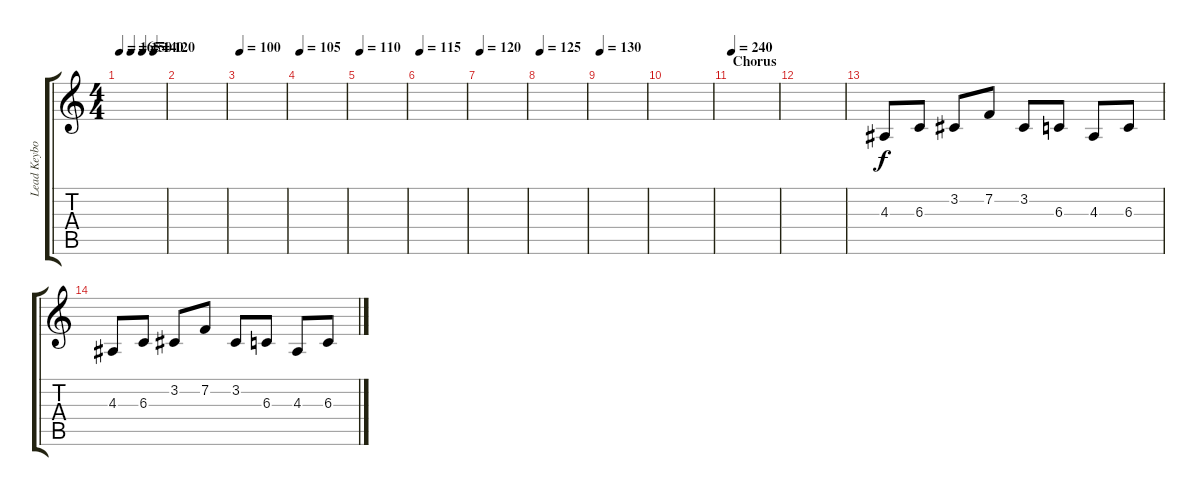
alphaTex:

\track ("Lead Keyboard" "Lead Keybo") {instrument lead1square}
\staff {score tabs}
\tuning (Eb4 Bb3 Gb3 Db3 Ab2 Eb2) {hide}
\ts (4 4)
\tempo 165
\tempo (150 0.25)
\tempo (140 0.5)
\tempo (120 0.75)
\clef g2
\ks c
|
|
\tempo 100
|
\tempo 105
|
\tempo 110
|
\tempo 115
|
\tempo 120
|
\tempo 125
|
\tempo 130
|
|
\section ("" "Chorus")
\tempo 240
|
|
4.3.8 6.3.8 3.2.8 7.2.8 3.2.8 6.3.8 4.3.8 6.3.8 |
4.3.8 6.3.8 3.2.8 7.2.8 3.2.8 6.3.8 4.3.8 6.3.8
